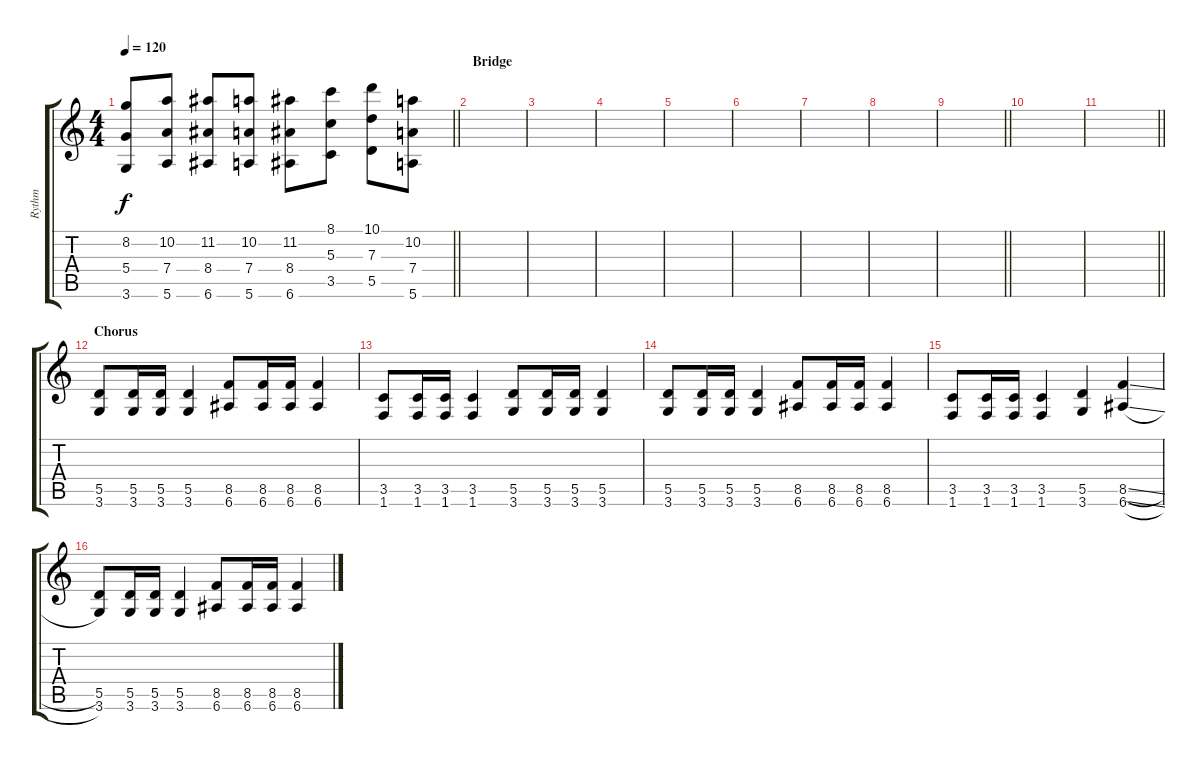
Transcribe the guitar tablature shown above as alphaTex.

\track ("Rythm" "Rythm") {instrument distortionguitar}
\staff {score tabs}
\tuning (E4 B3 G3 D3 A2 E2) {hide}
\ts (4 4)
\tempo 120
\clef g2
\barLineRight lightlight
\ks c
(8.2 5.4 3.6).8{dy f} (10.2 7.4 5.6).8 (11.2 8.4 6.6).8 (10.2 7.4 5.6).8 (11.2 8.4 6.6).8 (8.1 5.3 3.5).8 (10.1 7.3 5.5).8 (10.2 7.4 5.6).8 |
\section ("" "Bridge")
|
|
|
|
|
|
|
\barLineRight lightlight
|
|
\barLineRight lightlight
|
\section ("" "Chorus")
(5.5 3.6).8 (5.5 3.6).16 (5.5 3.6).16 (5.5 3.6).4 (8.5 6.6).8 (8.5 6.6).16 (8.5 6.6).16 (8.5 6.6).4 |
(3.5 1.6).8 (3.5 1.6).16 (3.5 1.6).16 (3.5 1.6).4 (5.5 3.6).8 (5.5 3.6).16 (5.5 3.6).16 (5.5 3.6).4 |
(5.5 3.6).8 (5.5 3.6).16 (5.5 3.6).16 (5.5 3.6).4 (8.5 6.6).8 (8.5 6.6).16 (8.5 6.6).16 (8.5 6.6).4 |
(3.5 1.6).8 (3.5 1.6).16 (3.5 1.6).16 (3.5 1.6).4 (5.5 3.6).4 (8.5{sl} 6.6{sl}).4 |
(5.5 3.6).8 (5.5 3.6).16 (5.5 3.6).16 (5.5 3.6).4 (8.5 6.6).8 (8.5 6.6).16 (8.5 6.6).16 (8.5 6.6).4
